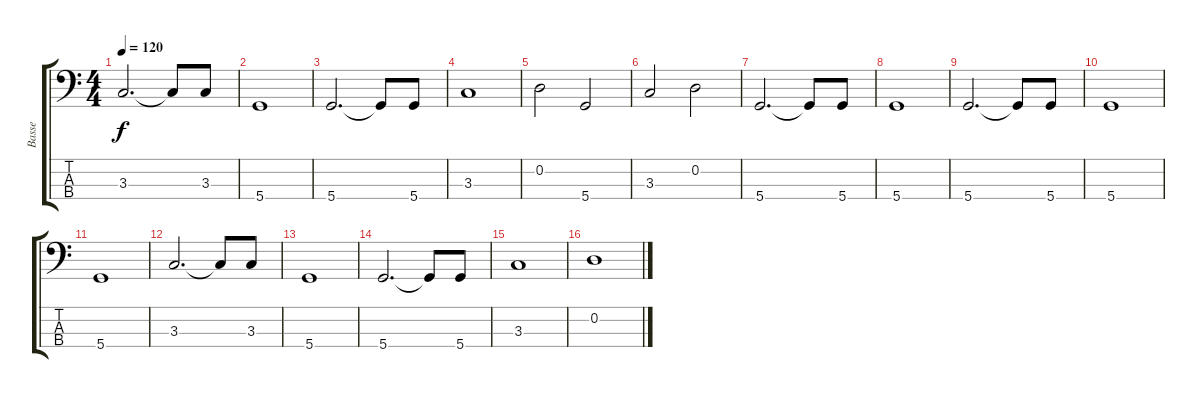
\track ("Basse" "Basse") {instrument electricbassfinger}
\staff {score tabs}
\tuning (G2 D2 A1 D1) {hide}
\ts (4 4)
\tempo 120
\clef f4
\ks c
3.3.2{d dy f} 3.3{t}.8 3.3.8 |
5.4.1 |
5.4.2{d} 5.4{t}.8 5.4.8 |
3.3.1 |
0.2.2 5.4.2 |
3.3.2 0.2.2 |
5.4.2{d} 5.4{t}.8 5.4.8 |
5.4.1 |
5.4.2{d} 5.4{t}.8 5.4.8 |
5.4.1 |
5.4.1 |
3.3.2{d} 3.3{t}.8 3.3.8 |
5.4.1 |
5.4.2{d} 5.4{t}.8 5.4.8 |
3.3.1 |
0.2.1
